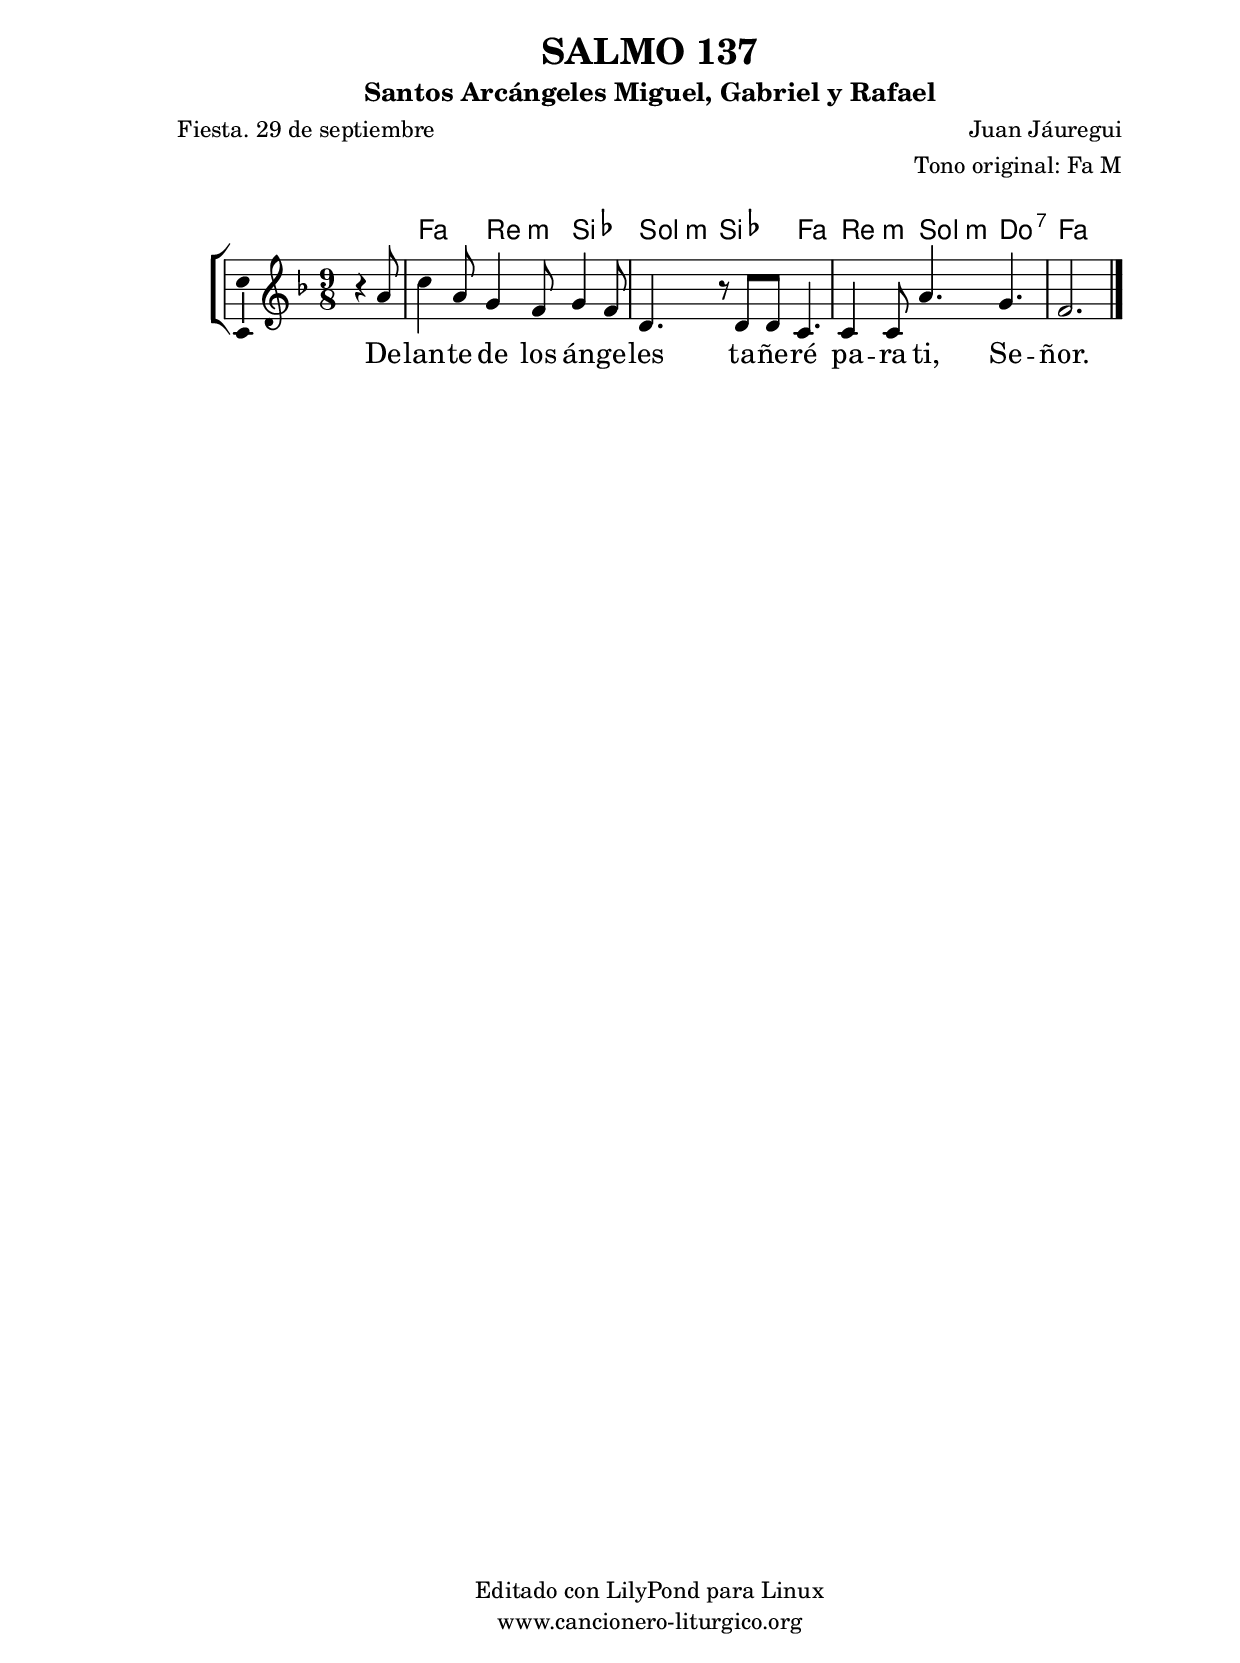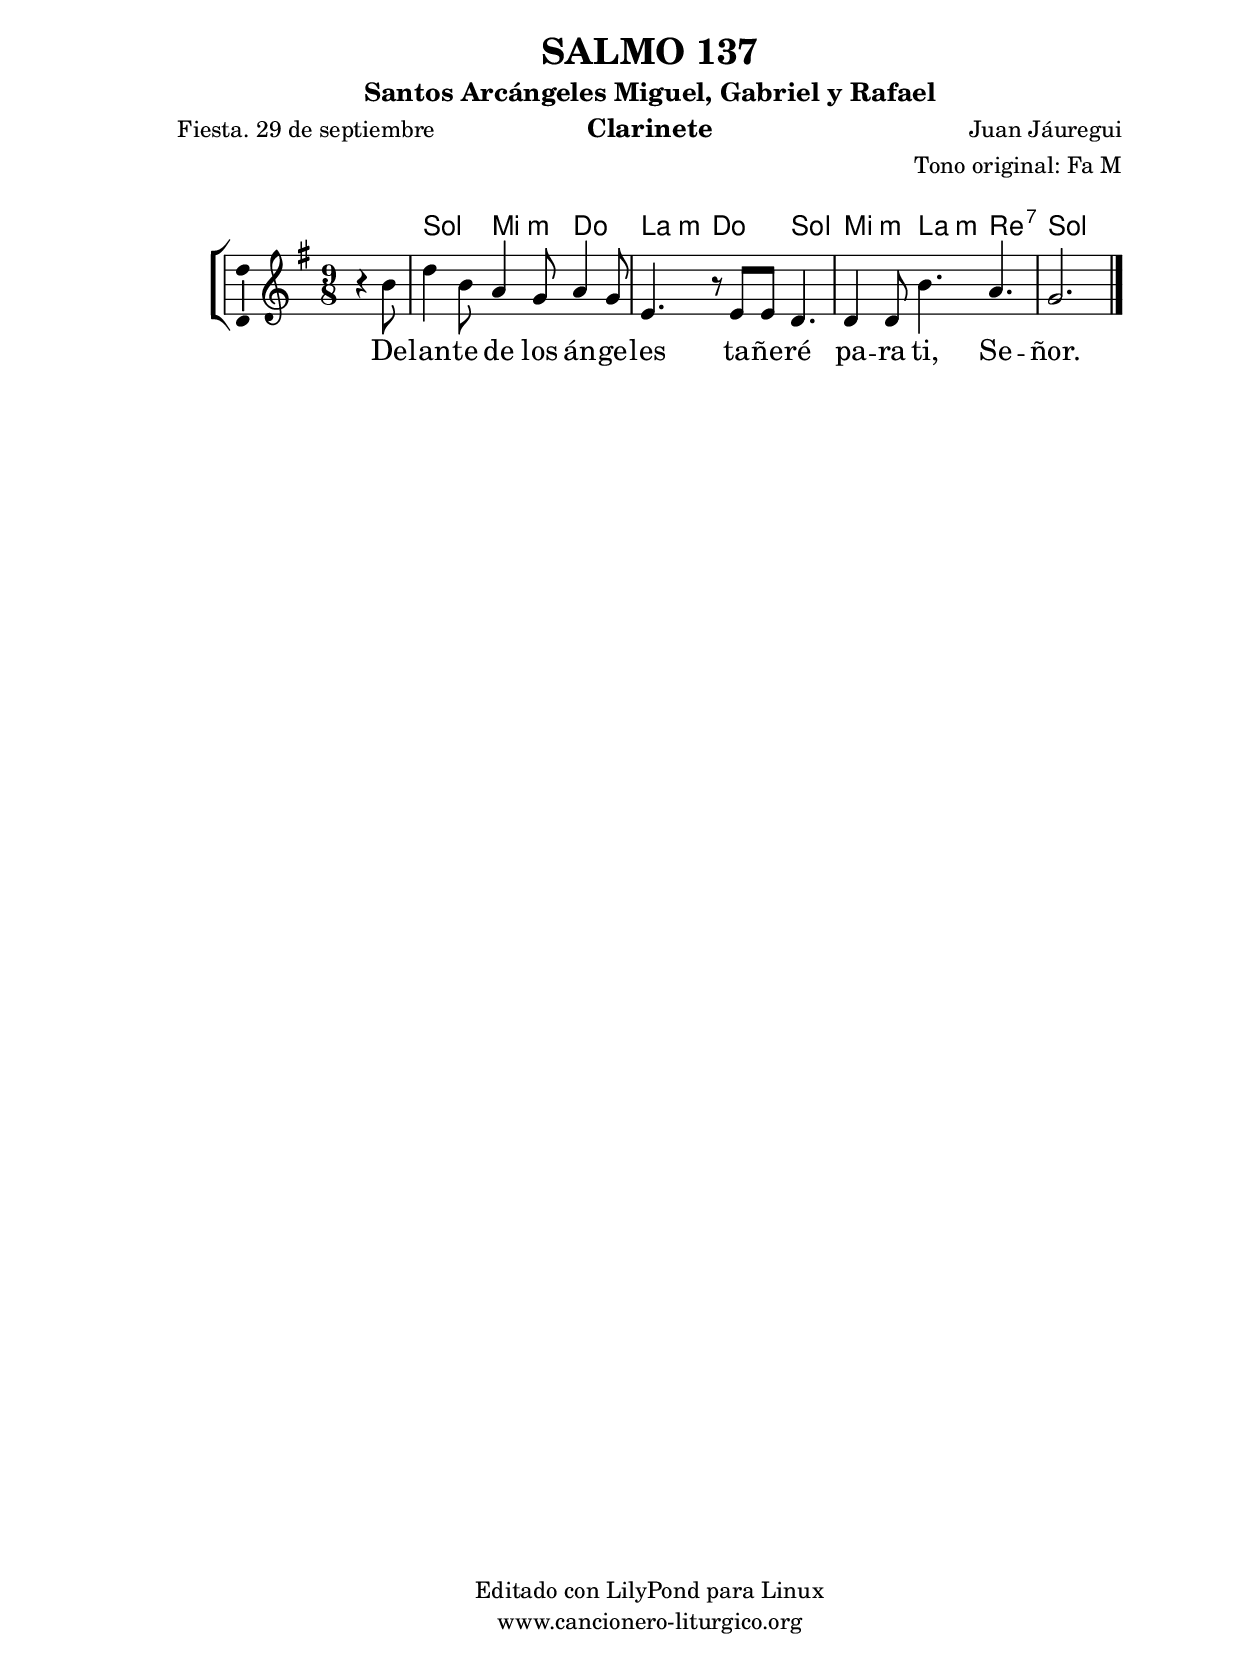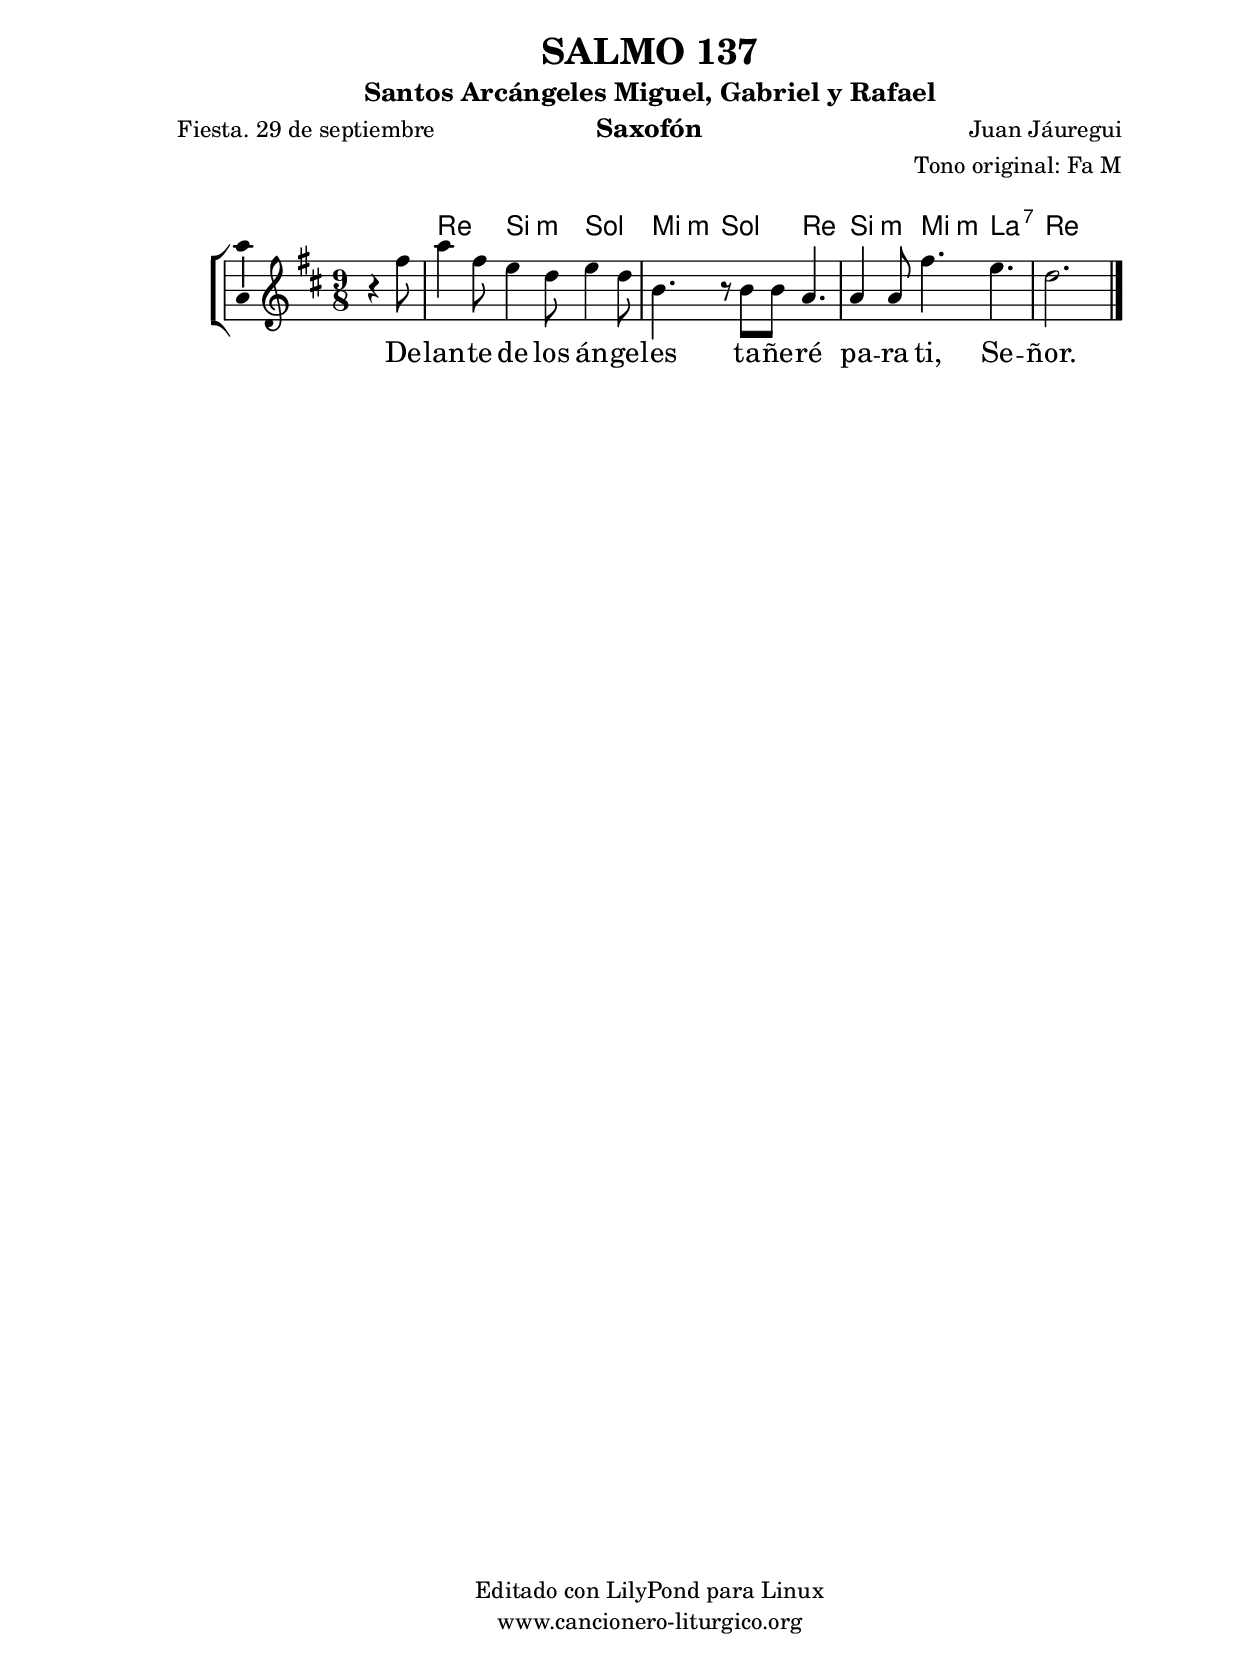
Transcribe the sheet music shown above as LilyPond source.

%
%para convertir .midi en .wav:
%timidity filename.midi -Ow -o finename.wav
%
%
%Para convertir de .wav a .mp3:
%lame -h -m j filename.wav
%
%
%para escuchar el midi:
%timidity nombrefichero.midi
%


%versión de lilypond para la que se ha escrito esta partitura:
\version "2.16.0"

	%Tamaño papel
	#(set-default-paper-size "a4")
	%Tamaño partitura
	#(set-global-staff-size 20)
	%No responde al pulsar sobre una nota
	#(ly:set-option 'point-and-click #f)

%parámetros del encabezamiento:
\header {
	title = "SALMO 137"
	subtitle = "Santos Arcángeles Miguel, Gabriel y Rafael"
	composer = "Juan Jáuregui"
	poet = "Fiesta. 29 de septiembre"
	meter = ""
	arranger = "Tono original: Fa M"
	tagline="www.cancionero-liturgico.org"
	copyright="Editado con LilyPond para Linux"
	tiempo = ""
	usos = "Salmo"
	letra = "Delante de los ángeles tañeré para ti, Señor."
	}

%parámetros asociados al papel:
\paper  {
	oddHeaderMarkup = \markup {\fill-line { \on-the-fly #not-first-page \fromproperty #'header:title \on-the-fly #not-first-page \fromproperty #'header:composer }}
	evenHeaderMarkup = \markup {\fill-line { \fromproperty #'header:composer \fromproperty #'header:title }}
	#(set-paper-size "a4")
	print-page-number = ##f
	first-page-number = 1
	print-first-page-number = ##f
%	head-separation = 3.0 \cm
	top-margin = 2.0 \cm
	bottom-margin = 0.5\cm
%%%	bottom-margin = -1.0\cm
	left-margin = 3.0 \cm
	line-width = 16.0 \cm 
	indent = 8\mm
	interscoreline = 2.\mm
	between-system-space = 15\mm
%	para que las partituras no llenen la hoja:
	ragged-bottom = ##t
%	idem para la última hoja:
	ragged-last-bottom = ##f
%	para que las partituras llenen el ancho del papel:
	ragged-last = ##f
	after-title-space = 2.5 \cm
%page-count=1
system-count=1

	%Flexible Vertical Spacing
%	markup-markup-spacing =
%	#'((basic-distance . 15) (minimum-distance . 15) (padding . 3))
	markup-system-spacing =
	#'((basic-distance . 15) (minimum-distance . 15) (padding . 3))
	system-system-spacing =
	#'((basic-distance . 15) (minimum-distance . 15) (padding . 3))
	score-system-spacing =
	#'((basic-distance . 15) (minimum-distance . 15) (padding . 5))
%	top-system-spacing = % header
%	#'((basic-distance . 8) (minimum-distance . 0) (padding . 3))
%	top-markup-spacing =
%	#'((basic-distance . 20) (minimum-distance . 20) (padding . 3))
	last-bottom-spacing = % footer
	#'((basic-distance . 5) (minimum-distance . 5) (padding . 3))
%	score-markup-spacing =
%	#'((basic-distance . 16) (minimum-distance . 13) (padding . 3))

	}


%parámetros que afectan a toda la partitura:
global =  {
	%clave de sol (G):
	\clef G
	%armadura:
%	\transpose  d c
	\key f \major
	\tempo 4=90
	\set Score.tempoHideNote = ##t
	}


acordes = {
	\italianChords
	\chordmode {
%	\transpose  d c
{
s4.
%f2. s4.
%bes2. s4.
f4. d:m bes
g4.:m bes f
d4.:m g:m c:7
f2. s4.

	}
	}
}


melodia = 
%	\transpose  d c
{
	\relative c''{
\time 9/8
\partial4. r4 a8
c4 a8 g4 f8 g4 f8
d4. r8 d8 d c4.
c4 c8 a'4. g4.
f2. s4.

	\bar "|."
	}
	}


texto = \lyricmode {
De -- lan -- te de los án -- ge -- les
ta -- ñe -- ré pa -- ra ti, Se -- ñor.
	}


acordesStaff = \context ChordNames = acordesStaff <<
	\set chordChanges = ##t
	\acordes
	>>


vozStaff = \context Voice = vozStaff
\with {\consists "Ambitus_engraver"}
<<
%	\set Staff.instrumentName = ""
%	\set Staff.shortInstrumentName = ""
%	\set Staff.midiInstrument = #"clarinet"
%	\set Staff.midiInstrument = #"cello"
%	\set Staff.midiInstrument = #"flute"
	\set Staff.midiInstrument = #"electric guitar (jazz)"
%	\set Staff.midiInstrument = #"english horn"
%	\set Staff.midiInstrument = #"violin"
%	\set Staff.midiInstrument = #"glockenspiel"
	\set Staff.midiMinimumVolume = #0.7
	\set Staff.midiMaximumVolume = #0.9
	\global
	\melodia
	>>


textoStaff = \context Lyrics = textoStaff <<
	\lyricsto vozStaff \texto
	>>

\book {
	\score {
		\context ChoirStaff {
			\override StaffGroup.SystemStartBracket #'collapse-height = #1
			\override Score.SystemStartBar #'collapse-height = #1
			<<
			\acordesStaff
			\vozStaff
			\textoStaff
			>>
			}
		\layout {
	    		\context {
				\Lyrics
				\override LyricText #'font-size = #2
				}
	   		 \context {
				\Score
				%fontSize = #3
				\override StaffSymbol #'staff-space = #(magstep +3)
				%\override Beam #'thickness = #0.55
				%\override SpacingSpanner #'spacing-increment = #1.0
				%\override Slur #'height-limit = #1.5
				}
			}
		}
	\score {
		\unfoldRepeats
		\context ChoirStaff {
			<<
			\acordesStaff
			\vozStaff
			>>
			}
		\midi {
	  		\context {
	  			\Score
				tempoWholesPerMinute = #(ly:make-moment 70 4)
				}
			}
		}
	}

%Partitura para clarinete
#(define output-suffix "C")
\book {
	\header{
		instrument = "Clarinete"
		}
	\score {
		\context ChoirStaff {
			\override StaffGroup.SystemStartBracket #'collapse-height = #1
			\override Score.SystemStartBar #'collapse-height = #1
\transpose c d
			<<
			\acordesStaff
			\vozStaff
			\textoStaff
			>>
			}
		\layout {
	    		\context {
				\Lyrics
				\override LyricText #'font-size = #2
				}
	   		 \context {
				\Score
				%fontSize = #3
				\override StaffSymbol #'staff-space = #(magstep +3)
				%\override Beam #'thickness = #0.55
				%\override SpacingSpanner #'spacing-increment = #1.0
				%\override Slur #'height-limit = #1.5
				}
			}
		}
	}

%Partitura para saxofón
#(define output-suffix "S")
\book {
	\header{
		instrument = "Saxofón"
		}
	\score {
		\context ChoirStaff {
			\override StaffGroup.SystemStartBracket #'collapse-height = #1
			\override Score.SystemStartBar #'collapse-height = #1
\transpose c a
			<<
			\acordesStaff
			\vozStaff
			\textoStaff
			>>
			}
		\layout {
	    		\context {
				\Lyrics
				\override LyricText #'font-size = #2
				}
	   		 \context {
				\Score
				%fontSize = #3
				\override StaffSymbol #'staff-space = #(magstep +3)
				%\override Beam #'thickness = #0.55
				%\override SpacingSpanner #'spacing-increment = #1.0
				%\override Slur #'height-limit = #1.5
				}
			}
		}
	}

